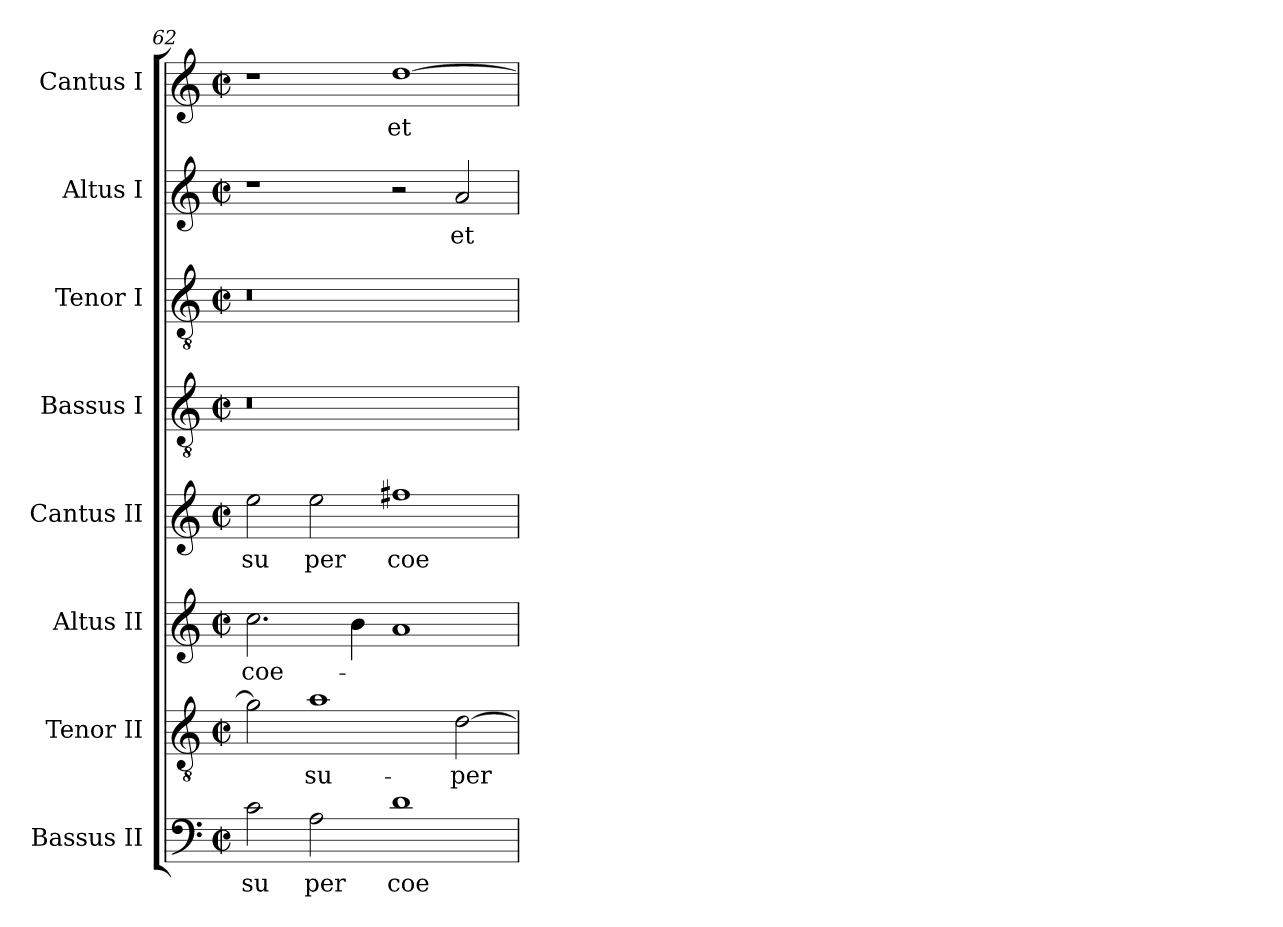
**kern	**text	**kern	**text	**kern	**text	**kern	**text	**kern	**kern	**kern	**text	**kern	**text
*part8	*part8	*part7	*part7	*part6	*part6	*part5	*part5	*part4	*part3	*part2	*part2	*part1	*part1
*staff8	*staff8	*staff7	*staff7	*staff6	*staff6	*staff5	*staff5	*staff4	*staff3	*staff2	*staff2	*staff1	*staff1
*I"Bassus II	*	*I"Tenor II	*	*I"Altus II	*	*I"Cantus II	*	*I"Bassus I	*I"Tenor I	*I"Altus I	*	*I"Cantus I	*
*clefF4	*	*clefGv2	*	*clefG2	*	*clefG2	*	*clefGv2	*clefGv2	*clefG2	*	*clefG2	*
*	*	*	*	*k[]	*	*	*	*k[]	*	*k[]	*	*	*
*	*	*	*	*C:	*	*	*	*C:	*	*C:	*	*	*
*M2/2	*	*M2/2	*	*M2/2	*	*M2/2	*	*M2/2	*M2/2	*M2/2	*	*M2/2	*
*met(c|)	*	*met(c|)	*	*met(c|)	*	*met(c|)	*	*met(c|)	*met(c|)	*met(c|)	*	*met(c|)	*
=62	=62	=62	=62	=62	=62	=62	=62	=62	=62	=62	=62	=62	=62
!	!LO:LY:b:cj	!	!	!	!LO:LY:b	!	!LO:LY:b:cj	!	!	!	!	!	!
2c\	su	2g\]	.	2.cc\	coe-	2ee\	su	0r	0r	1r	.	1r	.
!	!LO:LY:b:cj	!	!LO:LY:b:cj	!	!	!	!LO:LY:b:cj	!	!	!	!	!	!
2A\	per	1a	su-	.	.	2ee\	per	.	.	.	.	.	.
.	.	.	.	4b\	.	.	.	.	.	.	.	.	.
!	!LO:LY:b:cj	!	!	!	!	!	!LO:LY:b:cj	!	!	!	!	!	!LO:LY:b:cj
1d	coe	.	.	1a	.	1ff#X	coe	.	.	2r	.	[>1dd	et
!	!	!	!LO:LY:b	!	!	!	!	!	!	!	!LO:LY:b:cj	!	!
.	.	[>2d\	-per	.	.	.	.	.	.	2a/	et	.	.
=	=	=	=	=	=	=	=	=	=	=	=	=	=
*-	*-	*-	*-	*-	*-	*-	*-	*-	*-	*-	*-	*-	*-
